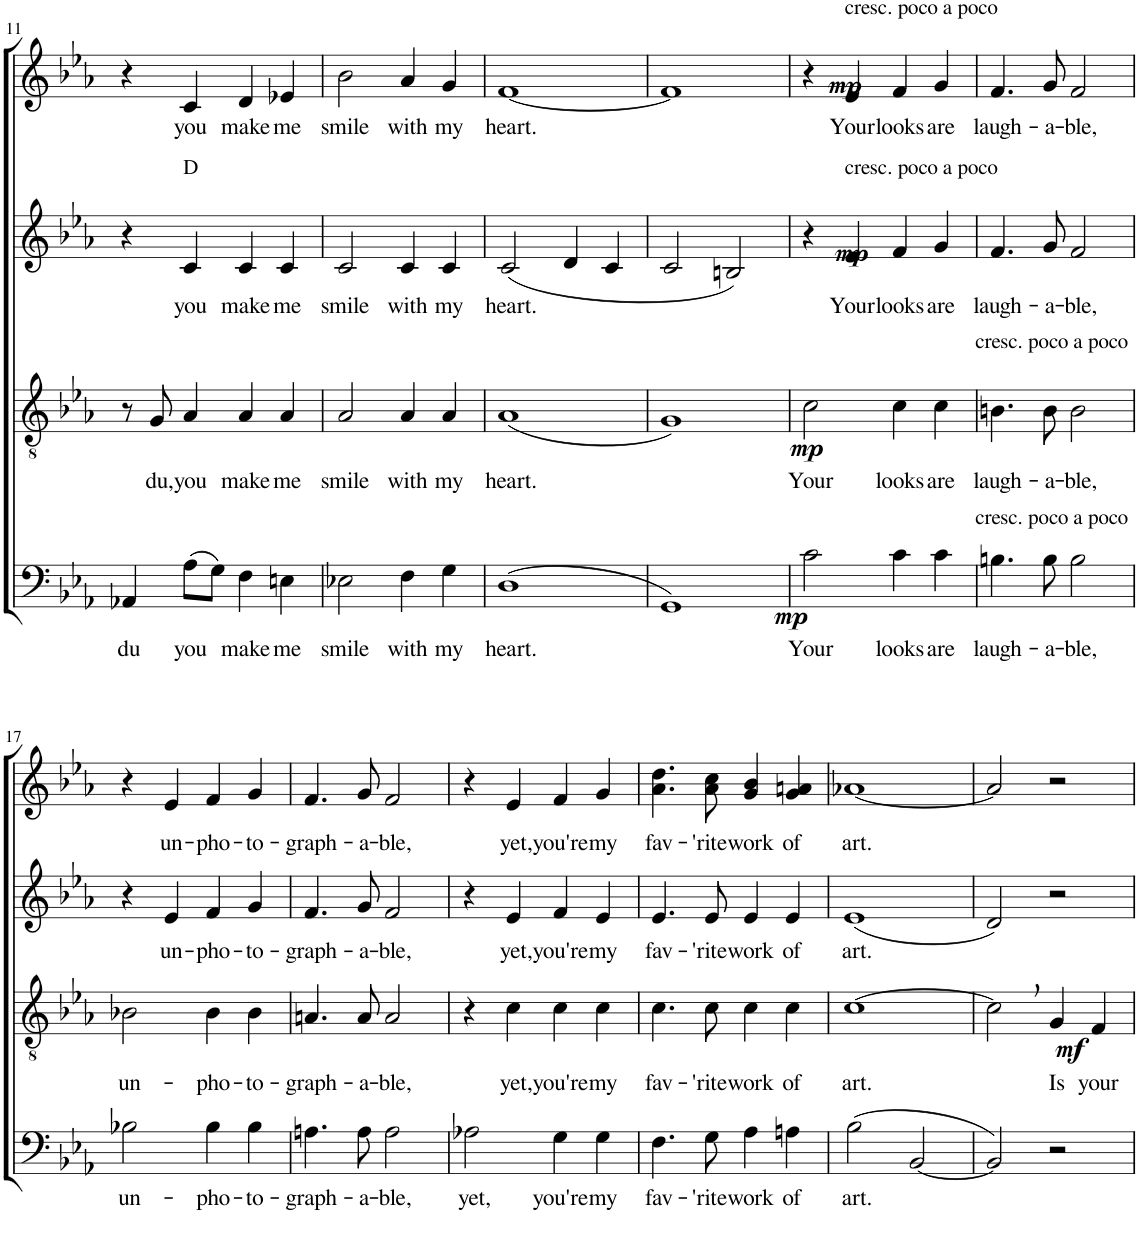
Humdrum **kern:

**kern	**text	**dynam	**kern	**text	**dynam	**kern	**text	**dynam	**kern	**text	**dynam
*part4	*part4	*part4	*part3	*part3	*part3	*part2	*part2	*part2	*part1	*part1	*part1
*staff4	*staff4	*staff4	*staff3	*staff3	*staff3	*staff2	*staff2	*staff2	*staff1	*staff1	*staff1
*I"Bassi	*	*	*I"Tenori	*	*	*I"Contralti	*	*	*I"Soprani	*	*
!!LO:PB:g=z
*clefF4	*	*	*clefGv2	*	*	*clefG2	*	*	*clefG2	*	*
*	*	*	*	*	*	*	*	*	*Trd1c2	*	*
*k[b-e-a-]	*	*	*k[b-e-a-]	*	*	*k[b-e-a-]	*	*	*k[b-e-a-]	*	*
*E-:	*	*	*E-:	*	*	*E-:	*	*	*E-:	*	*
*M4/4	*	*	*M4/4	*	*	*M4/4	*	*	*M4/4	*	*
=11	=11	=11	=11	=11	=11	=11	=11	=11	=11	=11	=11
!	!LO:LY:b	!	!	!	!	!	!	!	!	!	!
4AA-X/	du	.	8r	.	.	4r	.	.	4r	.	.
!	!	!	!	!LO:LY:b	!	!	!	!	!	!	!
.	.	.	8G/	du,	.	.	.	.	.	.	.
!	!	!	!	!	!	!LO:TX:a:t=D	!	!	!	!	!
!	!LO:LY:b	!	!	!LO:LY:b	!	!	!LO:LY:b	!	!	!LO:LY:b	!
(8A-\L	you	.	4A-/	you	.	4c/	you	.	4c/	you	.
8G\J)	.	.	.	.	.	.	.	.	.	.	.
!	!LO:LY:b	!	!	!LO:LY:b	!	!	!LO:LY:b	!	!	!LO:LY:b	!
4F\	make	.	4A-/	make	.	4c/	make	.	4d/	make	.
!	!LO:LY:b	!	!	!LO:LY:b	!	!	!LO:LY:b	!	!	!LO:LY:b	!
4En\	me	.	4A-/	me	.	4c/	me	.	4e-X/	me	.
=12	=12	=12	=12	=12	=12	=12	=12	=12	=12	=12	=12
!	!LO:LY:b	!	!	!LO:LY:b	!	!	!LO:LY:b	!	!	!LO:LY:b	!
2E-X\	smile	.	2A-/	smile	.	2c/	smile	.	2b-\	smile	.
!	!LO:LY:b	!	!	!LO:LY:b	!	!	!LO:LY:b	!	!	!LO:LY:b	!
4F\	with	.	4A-/	with	.	4c/	with	.	4a-/	with	.
!	!LO:LY:b	!	!	!LO:LY:b	!	!	!LO:LY:b	!	!	!LO:LY:b	!
4G\	my	.	4A-/	my	.	4c/	my	.	4g/	my	.
=13	=13	=13	=13	=13	=13	=13	=13	=13	=13	=13	=13
!	!LO:LY:b	!	!	!LO:LY:b	!	!	!LO:LY:b	!	!	!LO:LY:b	!
(1D	heart.	.	(1A-	heart.	.	(2c/	heart.	.	[1f	heart.	.
.	.	.	.	.	.	4d/	.	.	.	.	.
.	.	.	.	.	.	4c/	.	.	.	.	.
=14	=14	=14	=14	=14	=14	=14	=14	=14	=14	=14	=14
1GG)	.	.	1G)	.	.	2c/	.	.	1f]	.	.
.	.	.	.	.	.	2Bn/)	.	.	.	.	.
=15	=15	=15	=15	=15	=15	=15	=15	=15	=15	=15	=15
!	!LO:LY:b	!LO:DY:b	!	!LO:LY:b	!LO:DY:b	!	!	!	!	!	!
2c\	Your	mp	2c\	Your	mp	4r	.	.	4r	.	.
!	!	!	!	!	!	!	!	!	!LO:TX:a:t=cresc. poco a poco	!	!
!	!	!	!	!	!	!LO:TX:a:t=cresc. poco a poco	!	!	!	!	!
!	!	!	!	!	!	!	!LO:LY:b	!LO:DY:b	!	!LO:LY:b	!LO:DY:b
.	.	.	.	.	.	4e-/	Your	mp	4e-/	Your	mp
!	!LO:LY:b	!	!	!LO:LY:b	!	!	!LO:LY:b	!	!	!LO:LY:b	!
4c\	looks	.	4c\	looks	.	4f/	looks	.	4f/	looks	.
!	!LO:LY:b	!	!	!LO:LY:b	!	!	!LO:LY:b	!	!	!LO:LY:b	!
4c\	are	.	4c\	are	.	4g/	are	.	4g/	are	.
!	!	!	!LO:TX:a:t=cresc. poco a poco	!	!	!	!	!	!	!	!
!LO:TX:a:t=cresc. poco a poco	!	!	!	!	!	!	!	!	!	!	!
=16	=16	=16	=16	=16	=16	=16	=16	=16	=16	=16	=16
!	!LO:LY:b	!	!	!LO:LY:b	!	!	!LO:LY:b	!	!	!LO:LY:b	!
4.Bn\	laugh-	.	4.Bn\	laugh-	.	4.f/	laugh-	.	4.f/	laugh-	.
!	!LO:LY:b	!	!	!LO:LY:b	!	!	!LO:LY:b	!	!	!LO:LY:b	!
8B\	-a-	.	8B\	-a-	.	8g/	-a-	.	8g/	-a-	.
!	!LO:LY:b	!	!	!LO:LY:b	!	!	!LO:LY:b	!	!	!LO:LY:b	!
2B\	-ble,	.	2B\	-ble,	.	2f/	-ble,	.	2f/	-ble,	.
!!LO:LB:g=z
=17	=17	=17	=17	=17	=17	=17	=17	=17	=17	=17	=17
!	!LO:LY:b	!	!	!LO:LY:b	!	!	!	!	!	!	!
2B-X\	un-	.	2B-X\	un-	.	4r	.	.	4r	.	.
!	!	!	!	!	!	!	!LO:LY:b	!	!	!LO:LY:b	!
.	.	.	.	.	.	4e-/	un-	.	4e-/	un-	.
!	!LO:LY:b	!	!	!LO:LY:b	!	!	!LO:LY:b	!	!	!LO:LY:b	!
4B-\	-pho-	.	4B-\	-pho-	.	4f/	-pho-	.	4f/	-pho-	.
!	!LO:LY:b	!	!	!LO:LY:b	!	!	!LO:LY:b	!	!	!LO:LY:b	!
4B-\	-to-	.	4B-\	-to-	.	4g/	-to-	.	4g/	-to-	.
=18	=18	=18	=18	=18	=18	=18	=18	=18	=18	=18	=18
!	!LO:LY:b	!	!	!LO:LY:b	!	!	!LO:LY:b	!	!	!LO:LY:b	!
4.An\	-graph-	.	4.An/	-graph-	.	4.f/	-graph-	.	4.f/	-graph-	.
!	!LO:LY:b	!	!	!LO:LY:b	!	!	!LO:LY:b	!	!	!LO:LY:b	!
8A\	-a-	.	8A/	-a-	.	8g/	-a-	.	8g/	-a-	.
!	!LO:LY:b	!	!	!LO:LY:b	!	!	!LO:LY:b	!	!	!LO:LY:b	!
2A\	-ble,	.	2A/	-ble,	.	2f/	-ble,	.	2f/	-ble,	.
=19	=19	=19	=19	=19	=19	=19	=19	=19	=19	=19	=19
!	!LO:LY:b	!	!	!	!	!	!	!	!	!	!
2A-X\	yet,	.	4r	.	.	4r	.	.	4r	.	.
!	!	!	!	!LO:LY:b	!	!	!LO:LY:b	!	!	!LO:LY:b	!
.	.	.	4c\	yet,	.	4e-/	yet,	.	4e-/	yet,	.
!	!LO:LY:b	!	!	!LO:LY:b	!	!	!LO:LY:b	!	!	!LO:LY:b	!
4G\	you're	.	4c\	you're	.	4f/	you're	.	4f/	you're	.
!	!LO:LY:b	!	!	!LO:LY:b	!	!	!LO:LY:b	!	!	!LO:LY:b	!
4G\	my	.	4c\	my	.	4e-/	my	.	4g/	my	.
=20	=20	=20	=20	=20	=20	=20	=20	=20	=20	=20	=20
!	!LO:LY:b	!	!	!LO:LY:b	!	!	!LO:LY:b	!	!	!LO:LY:b	!
4.F\	fav-	.	4.c\	fav-	.	4.e-/	fav-	.	4.a-\ 4.dd\	fav-	.
!	!LO:LY:b	!	!	!LO:LY:b	!	!	!LO:LY:b	!	!	!LO:LY:b	!
8G\	-'rite	.	8c\	-'rite	.	8e-/	-'rite	.	8a-\ 8cc\	-'rite	.
!	!LO:LY:b	!	!	!LO:LY:b	!	!	!LO:LY:b	!	!	!LO:LY:b	!
4A-\	work	.	4c\	work	.	4e-/	work	.	4g/ 4b-/	work	.
!	!LO:LY:b	!	!	!LO:LY:b	!	!	!LO:LY:b	!	!	!LO:LY:b	!
4An\	of	.	4c\	of	.	4e-/	of	.	4g/ 4an/	of	.
=21	=21	=21	=21	=21	=21	=21	=21	=21	=21	=21	=21
!	!LO:LY:b	!	!	!LO:LY:b	!	!	!LO:LY:b	!	!	!LO:LY:b	!
(2B-\	art.	.	[1c	art.	.	(1e-	art.	.	[1a-X	art.	.
[2BB-/	.	.	.	.	.	.	.	.	.	.	.
=22	=22	=22	=22	=22	=22	=22	=22	=22	=22	=22	=22
2BB-/])	.	.	2c,\]	.	.	2d/)	.	.	2a-/]	.	.
!	!	!	!	!LO:LY:b	!LO:DY:b	!	!	!	!	!	!
2r	.	.	4G/	Is	mf	2r	.	.	2r	.	.
!	!	!	!	!LO:LY:b	!	!	!	!	!	!	!
.	.	.	4F/	your	.	.	.	.	.	.	.
=	=	=	=	=	=	=	=	=	=	=	=
*-	*-	*-	*-	*-	*-	*-	*-	*-	*-	*-	*-
